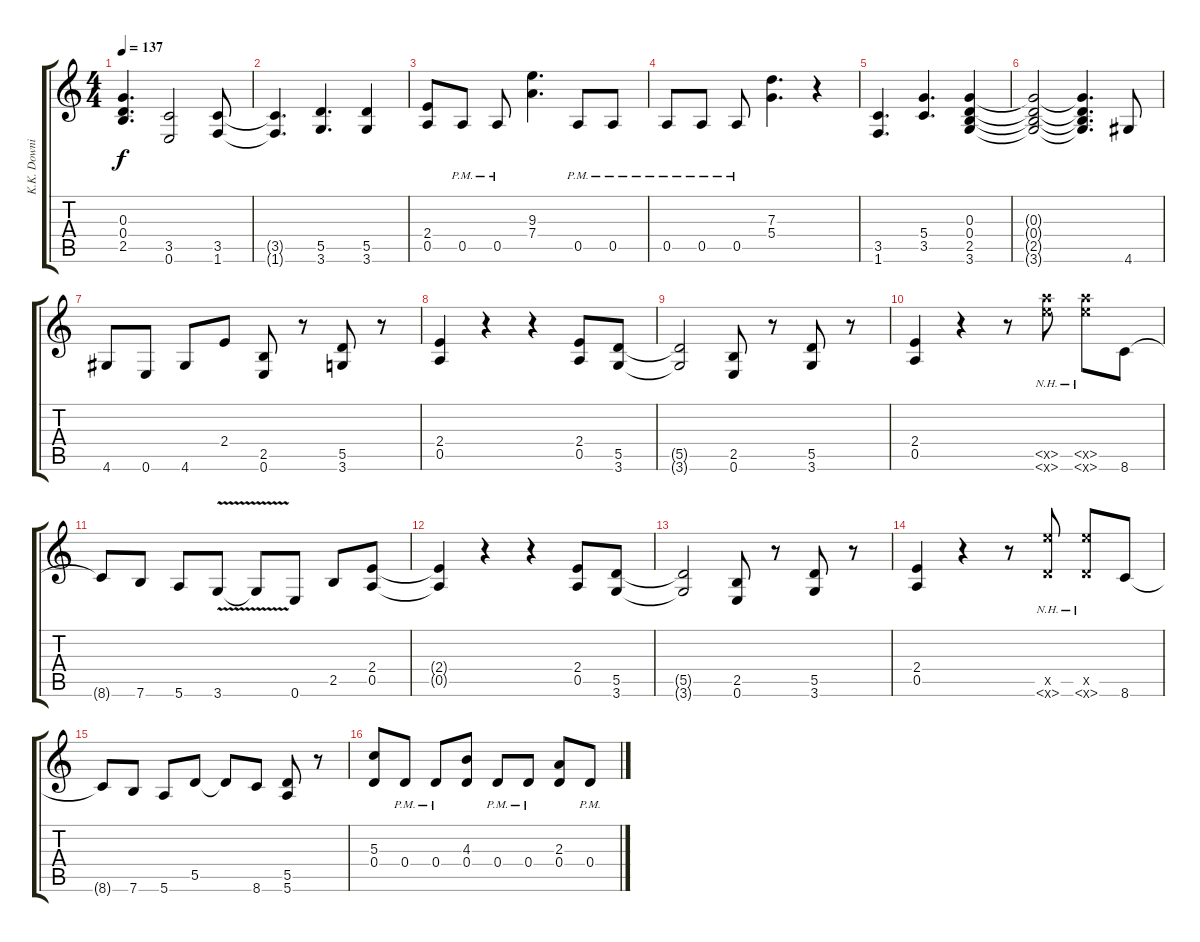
\track ("K.K. Downing" "K.K. Downi") {instrument distortionguitar}
\staff {score tabs}
\tuning (E4 B3 G3 D3 A2 E2) {hide}
\ts (4 4)
\tempo 137
\clef g2
\ks c
(0.3{t} 0.4{t} 2.5{t}).4{d dy f} (3.5 0.6).2 (3.5 1.6).8 |
(3.5{t} 1.6{t}).4{d} (5.5 3.6).4{d} (5.5 3.6).4 |
(2.4 0.5).8 0.5{pm}.8 0.5{pm}.8 (9.3 7.4).4{d} 0.5{pm}.8 0.5{pm}.8 |
0.5{pm}.8 0.5{pm}.8 0.5{pm}.8 (7.3 5.4).4{d} r.4 |
(3.5 1.6).4{d} (5.4 3.5).4{d} (0.3 0.4 2.5 3.6).4 |
(0.3{t} 0.4{t} 2.5{t} 3.6{t}).2 (0.3{t} 0.4{t} 2.5{t} 3.6{t}).4{d} 4.6.8 |
4.6.8 0.6.8 4.6.8 2.4.8 (2.5 0.6).8 r.8 (5.5 3.6).8 r.8 |
(2.4 0.5).4 r.4 r.4 (2.4 0.5).8 (5.5 3.6).8 |
(5.5{t} 3.6{t}).2 (2.5 0.6).8 r.8 (5.5 3.6).8 r.8 |
(2.4 0.5).4 r.4 r.8 (5.5{nh x} 5.6{nh x}).8 (5.5{nh x} 5.6{nh x}).8 8.6.8 |
8.6{t}.8 7.6.8 5.6.8 3.6{v}.8 3.6{t}.8 0.6.8 2.5.8 (2.4 0.5).8 |
(2.4{t} 0.5{t}).4 r.4 r.4 (2.4 0.5).8 (5.5 3.6).8 |
(5.5{t} 3.6{t}).2 (2.5 0.6).8 r.8 (5.5 3.6).8 r.8 |
(2.4 0.5).4 r.4 r.8 (5.5{x} 5.6{nh x}).8 (5.5{x} 5.6{nh x}).8 8.6.8 |
8.6{t}.8 7.6.8 5.6.8 5.5.8 5.5{t}.8 8.6.8 (5.5 5.6).8 r.8 |
(5.3 0.4).8 0.4{pm}.8 0.4{pm}.8 (4.3 0.4).8 0.4{pm}.8 0.4{pm}.8 (2.3 0.4).8 0.4{pm}.8
